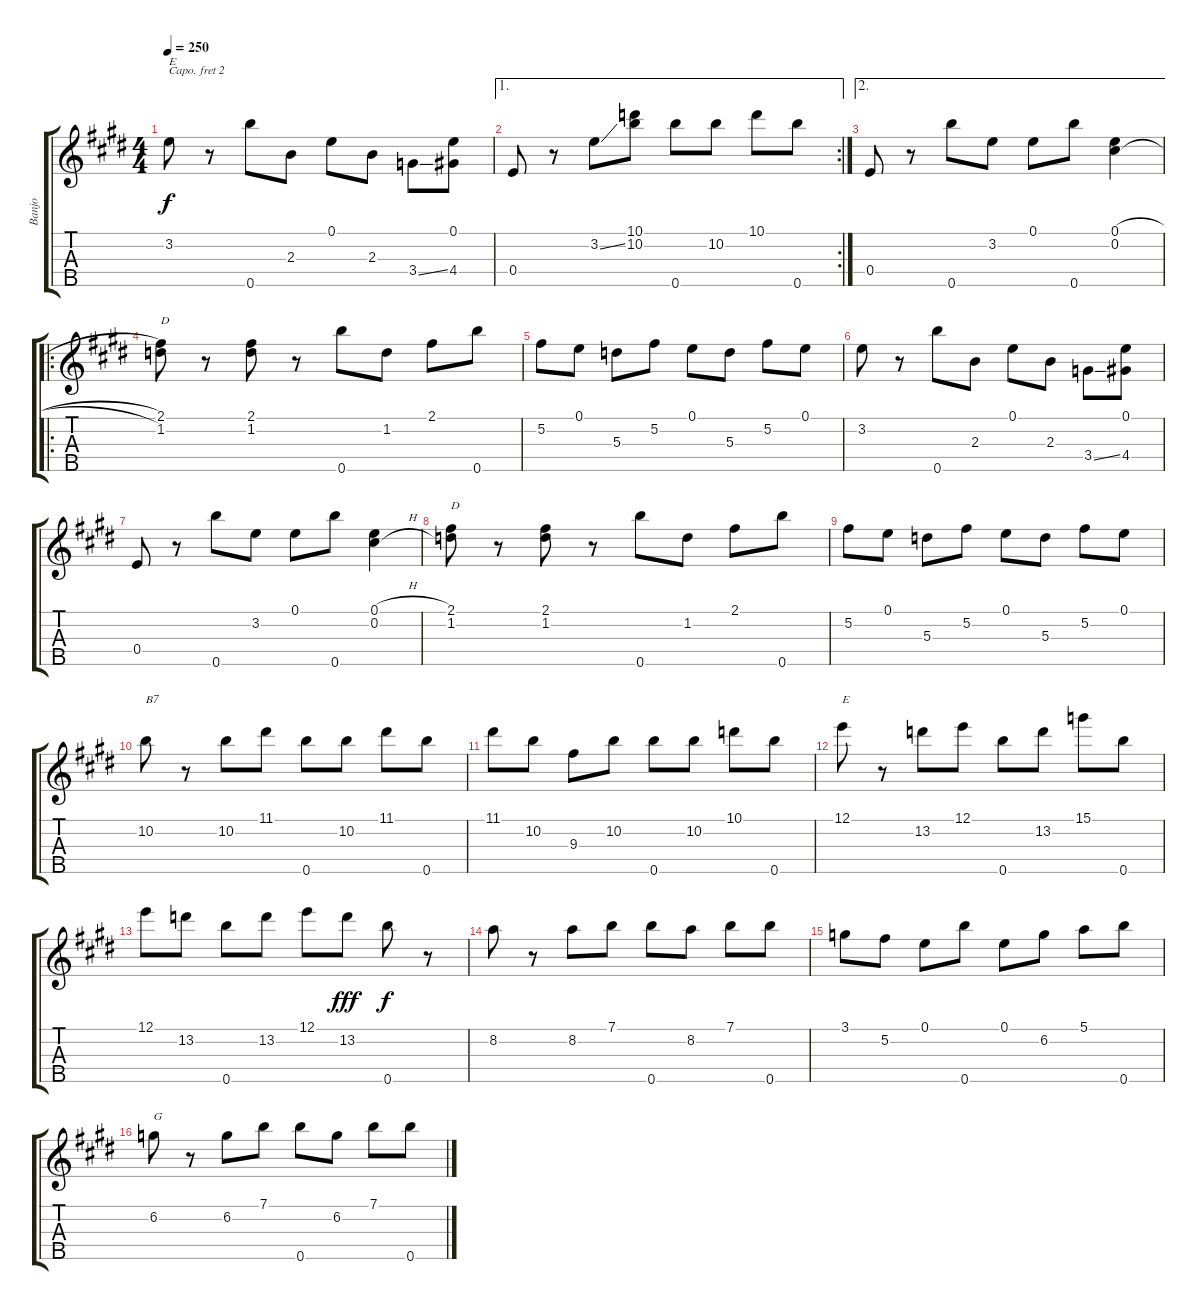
\track ("Banjo" "Banjo") {instrument banjo}
\staff {score tabs}
\capo 2
\tuning (D4 B3 G3 D3 A4) {hide}
\displaytranspose 12
\ts (4 4)
\tempo 250
\clef g2
\ks e
3.2.8{txt "E" dy f} r.8 0.5.8 2.3.8 0.1.8 2.3.8 3.4{ss}.8 (0.1 4.4).8 |
\ae 1
\rc 2
0.4.8 r.8 3.2{ss}.8 (10.1 10.2).8 0.5.8 10.2.8 10.1.8 0.5.8 |
\ae 2
0.4.8 r.8 0.5.8 3.2.8 0.1.8 0.5.8 (0.1{h} 0.2{h}).4 |
\ro
(2.1 1.2).8{txt "D"} r.8 (2.1 1.2).8 r.8 0.5.8 1.2.8 2.1.8 0.5.8 |
5.2.8 0.1.8 5.3.8 5.2.8 0.1.8 5.3.8 5.2.8 0.1.8 |
3.2.8 r.8 0.5.8 2.3.8 0.1.8 2.3.8 3.4{ss}.8 (0.1 4.4).8 |
0.4.8 r.8 0.5.8 3.2.8 0.1.8 0.5.8 (0.1{h} 0.2{h}).4 |
(2.1 1.2).8{txt "D"} r.8 (2.1 1.2).8 r.8 0.5.8 1.2.8 2.1.8 0.5.8 |
5.2.8 0.1.8 5.3.8 5.2.8 0.1.8 5.3.8 5.2.8 0.1.8 |
10.2.8{txt "B7"} r.8 10.2.8 11.1.8 0.5.8 10.2.8 11.1.8 0.5.8 |
11.1.8 10.2.8 9.3.8 10.2.8 0.5.8 10.2.8 10.1.8 0.5.8 |
12.1.8{txt "E"} r.8 13.2.8 12.1.8 0.5.8 13.2.8 15.1.8 0.5.8 |
12.1.8 13.2.8 0.5.8 13.2.8 12.1.8 13.2.8{dy fff} 0.5.8{dy f} r.8 |
8.2.8 r.8 8.2.8 7.1.8 0.5.8 8.2.8 7.1.8 0.5.8 |
3.1.8 5.2.8 0.1.8 0.5.8 0.1.8 6.2.8 5.1.8 0.5.8 |
6.2.8{txt "G"} r.8 6.2.8 7.1.8 0.5.8 6.2.8 7.1.8 0.5.8
